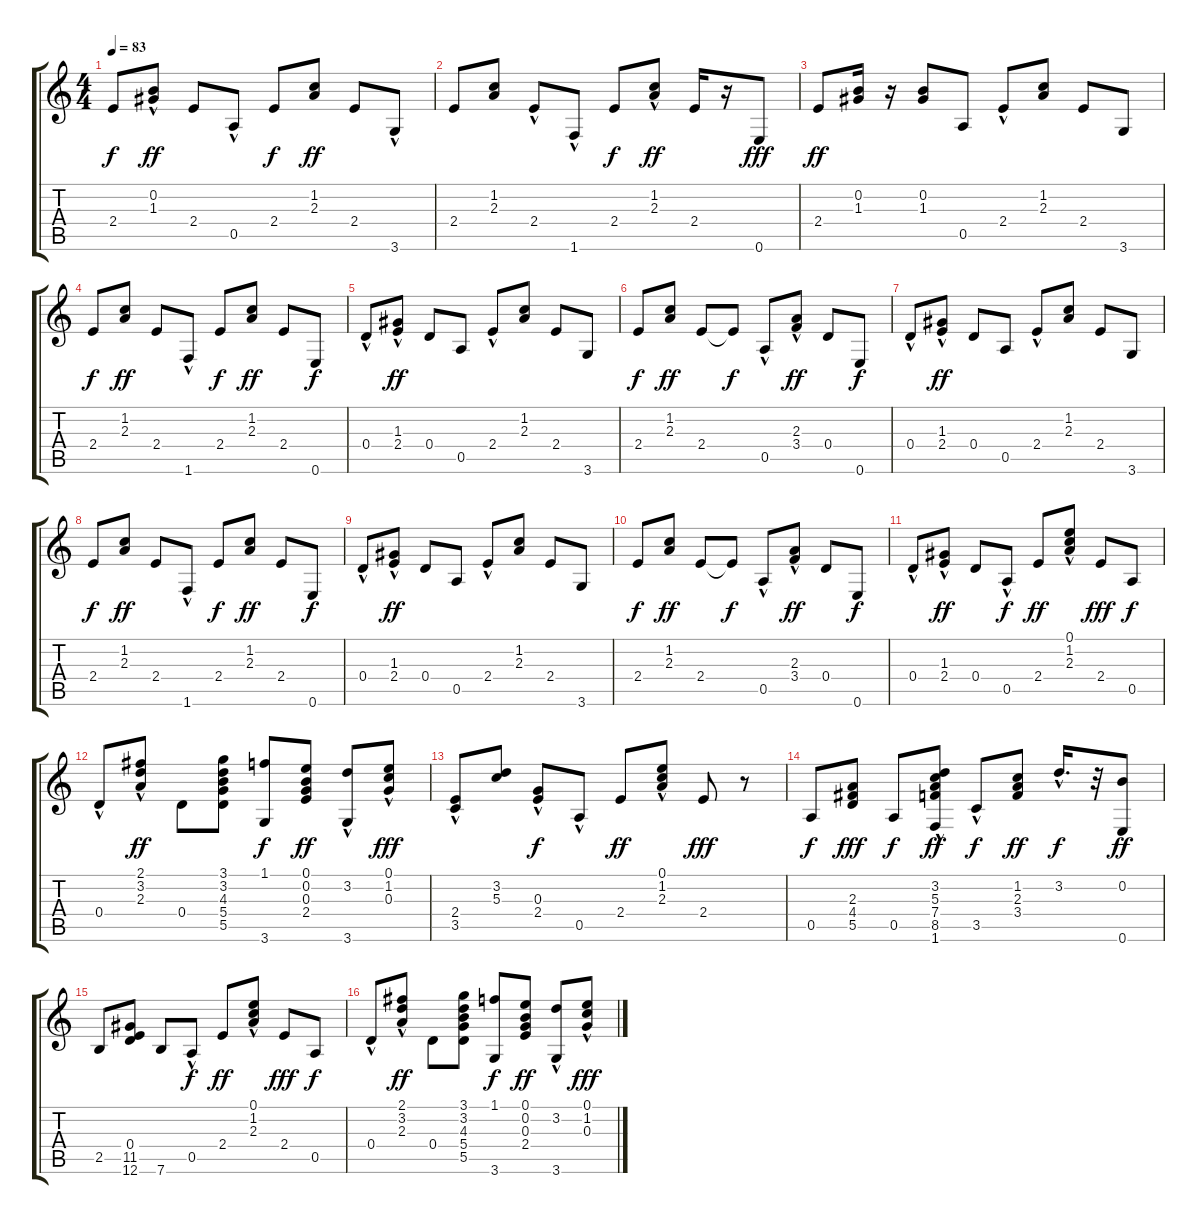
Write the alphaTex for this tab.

\track "" {instrument acousticguitarsteel}
\staff {score tabs}
\tuning (E4 B3 G3 D3 A2 E2) {hide}
\ts (4 4)
\tempo 83
\clef g2
\ks c
2.4.8{dy f} (0.2 1.3{hac}).8{dy ff} 2.4.8 0.5{hac}.8 2.4.8{dy f} (1.2 2.3).8{dy ff} 2.4.8 3.6{hac}.8 |
2.4.8 (1.2 2.3).8 2.4{hac}.8 1.6{hac}.8 2.4.8{dy f} (1.2 2.3{hac}).8{dy ff} 2.4.16 r.16 0.6.8{dy fff} |
2.4.8{dy ff} (0.2 1.3).16 r.16 (0.2 1.3).8 0.5.8 2.4{hac}.8 (1.2 2.3).8 2.4.8 3.6.8 |
2.4.8{dy f} (1.2 2.3).8{dy ff} 2.4.8 1.6{hac}.8 2.4.8{dy f} (1.2 2.3).8{dy ff} 2.4.8 0.6.8{dy f} |
0.4{hac}.8 (1.3{hac} 2.4).8{dy ff} 0.4.8 0.5.8 2.4{hac}.8 (1.2 2.3).8 2.4.8 3.6.8 |
2.4.8{dy f} (1.2 2.3).8{dy ff} 2.4.8 2.4{t}.8{dy f} 0.5{hac}.8 (2.3{hac} 3.4).8{dy ff} 0.4.8 0.6.8{dy f} |
0.4{hac}.8 (1.3{hac} 2.4).8{dy ff} 0.4.8 0.5.8 2.4{hac}.8 (1.2 2.3).8 2.4.8 3.6.8 |
2.4.8{dy f} (1.2 2.3).8{dy ff} 2.4.8 1.6{hac}.8 2.4.8{dy f} (1.2 2.3).8{dy ff} 2.4.8 0.6.8{dy f} |
0.4{hac}.8 (1.3{hac} 2.4).8{dy ff} 0.4.8 0.5.8 2.4{hac}.8 (1.2 2.3).8 2.4.8 3.6.8 |
2.4.8{dy f} (1.2 2.3).8{dy ff} 2.4.8 2.4{t}.8{dy f} 0.5{hac}.8 (2.3{hac} 3.4).8{dy ff} 0.4.8 0.6.8{dy f} |
0.4{hac}.8 (1.3{hac} 2.4).8{dy ff} 0.4.8 0.5{hac}.8{dy f} 2.4.8{dy ff} (0.1{hac} 1.2 2.3{hac}).8 2.4.8{dy fff} 0.5.8{dy f} |
0.4{hac}.8 (2.1{hac} 3.2{hac} 2.3).8{dy ff} 0.4.8 (3.1 3.2 4.3 5.4 5.5).8 (1.1 3.6).8{dy f} (0.1 0.2 0.3 2.4).8{dy ff} (3.2 3.6{hac}).8 (0.1 1.2 0.3{hac}).8{dy fff} |
(2.4{hac} 3.5).8 (3.2 5.3).8 (0.3 2.4{hac}).8{dy f} 0.5{hac}.8 2.4.8{dy ff} (0.1{hac} 1.2 2.3{hac}).8 2.4.8{dy fff} r.8 |
0.5.8{dy f} (2.3 4.4 5.5).8{dy fff} 0.5.8{dy f} (3.2 5.3 7.4 8.5 1.6{hac}).8{dy ff} 3.5{hac}.8{dy f} (1.2 2.3 3.4).8{dy ff} 3.2{hac}.16{d dy f} r.32 (0.2 0.6).8{dy ff} |
2.5.8 (0.4 11.5 12.6).8 7.6.8 0.5{hac}.8{dy f} 2.4.8{dy ff} (0.1{hac} 1.2 2.3{hac}).8 2.4.8{dy fff} 0.5.8{dy f} |
0.4{hac}.8 (2.1{hac} 3.2{hac} 2.3).8{dy ff} 0.4.8 (3.1 3.2 4.3 5.4 5.5).8 (1.1 3.6).8{dy f} (0.1 0.2 0.3 2.4).8{dy ff} (3.2 3.6{hac}).8 (0.1 1.2 0.3{hac}).8{dy fff}
